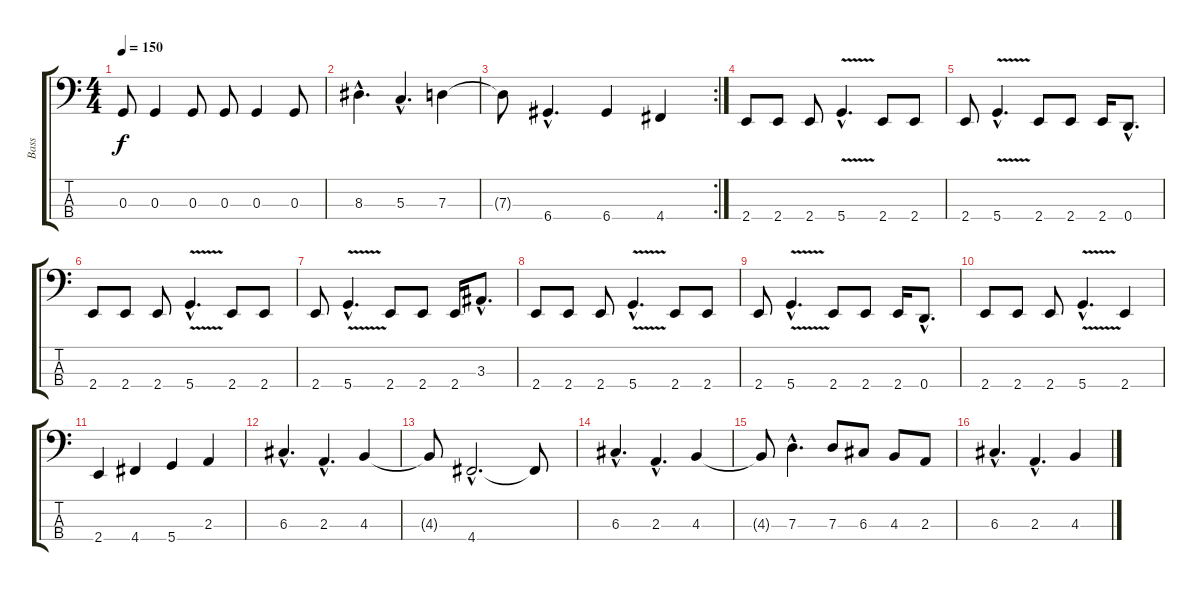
\track ("Bass" "Bass") {instrument electricbassfinger}
\staff {score tabs}
\tuning (F2 C2 G1 D1) {hide}
\ts (4 4)
\tempo 150
\clef f4
\ks aminor
0.3.8{dy f} 0.3.4 0.3.8 0.3.8 0.3.4 0.3.8 |
8.3{hac}.4{d} 5.3{hac}.4{d} 7.3.4 |
\rc 2
7.3{t}.8 6.4{hac}.4{d} 6.4.4 4.4.4 |
2.4.8 2.4.8 2.4.8 5.4{v hac}.4{d} 2.4.8 2.4.8 |
2.4.8 5.4{v hac}.4{d} 2.4.8 2.4.8 2.4.16 0.4{hac}.8{d} |
2.4.8 2.4.8 2.4.8 5.4{v hac}.4{d} 2.4.8 2.4.8 |
2.4.8 5.4{v hac}.4{d} 2.4.8 2.4.8 2.4.16 3.3{hac}.8{d} |
2.4.8 2.4.8 2.4.8 5.4{v hac}.4{d} 2.4.8 2.4.8 |
2.4.8 5.4{v hac}.4{d} 2.4.8 2.4.8 2.4.16 0.4{hac}.8{d} |
2.4.8 2.4.8 2.4.8 5.4{v hac}.4{d} 2.4.4 |
2.4.4 4.4.4 5.4.4 2.3.4 |
6.3{hac}.4{d} 2.3{hac}.4{d} 4.3.4 |
4.3{t}.8 4.4{hac}.2{d} 4.4{t}.8 |
6.3{hac}.4{d} 2.3{hac}.4{d} 4.3.4 |
4.3{t}.8 7.3{hac}.4{d} 7.3.8 6.3.8 4.3.8 2.3.8 |
6.3{hac}.4{d} 2.3{hac}.4{d} 4.3.4
